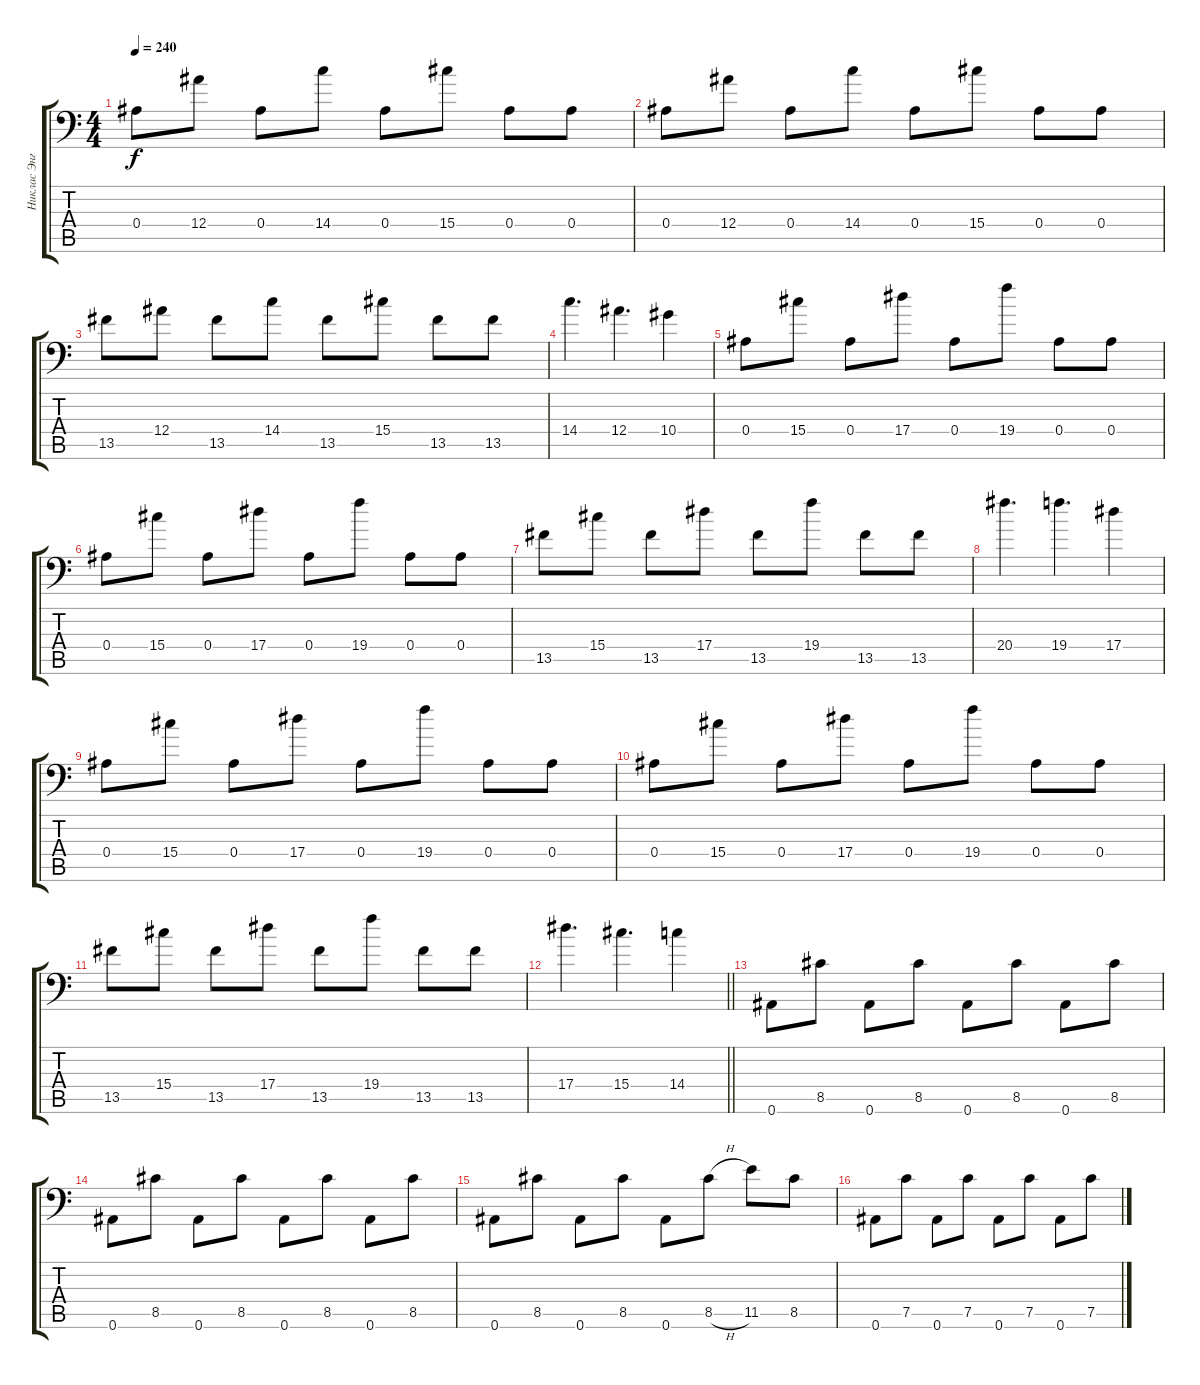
\track ("Никлас Энгелин(уже он)" "Никлас Энг") {instrument distortionguitar}
\staff {score tabs}
\tuning (C4 G3 Eb3 Bb2 F2 Bb1) {hide}
\ts (4 4)
\tempo 240
\clef f4
\ks c
0.4.8{dy f} 12.4.8 0.4.8 14.4.8 0.4.8 15.4.8 0.4.8 0.4.8 |
0.4.8 12.4.8 0.4.8 14.4.8 0.4.8 15.4.8 0.4.8 0.4.8 |
13.5.8 12.4.8 13.5.8 14.4.8 13.5.8 15.4.8 13.5.8 13.5.8 |
14.4.4{d} 12.4.4{d} 10.4.4 |
0.4.8 15.4.8 0.4.8 17.4.8 0.4.8 19.4.8 0.4.8 0.4.8 |
0.4.8 15.4.8 0.4.8 17.4.8 0.4.8 19.4.8 0.4.8 0.4.8 |
13.5.8 15.4.8 13.5.8 17.4.8 13.5.8 19.4.8 13.5.8 13.5.8 |
20.4.4{d} 19.4.4{d} 17.4.4 |
0.4.8 15.4.8 0.4.8 17.4.8 0.4.8 19.4.8 0.4.8 0.4.8 |
0.4.8 15.4.8 0.4.8 17.4.8 0.4.8 19.4.8 0.4.8 0.4.8 |
13.5.8 15.4.8 13.5.8 17.4.8 13.5.8 19.4.8 13.5.8 13.5.8 |
\barLineRight lightlight
17.4.4{d} 15.4.4{d} 14.4.4 |
\section ("" "")
0.6.8 8.5.8 0.6.8 8.5.8 0.6.8 8.5.8 0.6.8 8.5.8 |
0.6.8 8.5.8 0.6.8 8.5.8 0.6.8 8.5.8 0.6.8 8.5.8 |
0.6.8 8.5.8 0.6.8 8.5.8 0.6.8 8.5{h}.8 11.5.8 8.5.8 |
0.6.8 7.5.8 0.6.8 7.5.8 0.6.8 7.5.8 0.6.8 7.5.8
